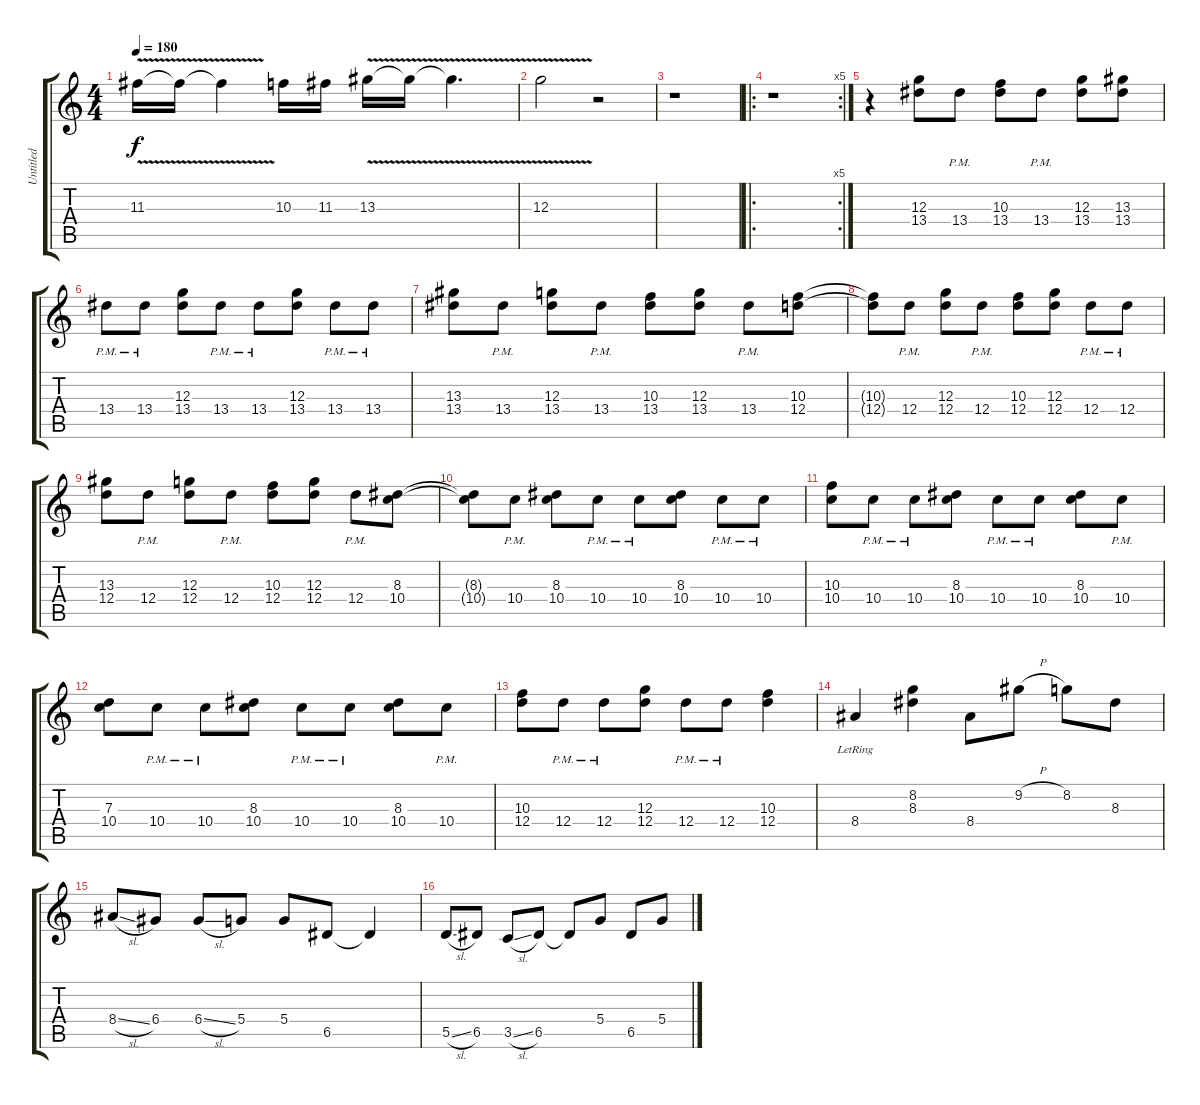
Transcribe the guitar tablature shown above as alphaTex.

\track ("Untitled" "Untitled") {instrument distortionguitar}
\staff {score tabs}
\tuning (E4 B3 G3 D3 A2 E2) {hide}
\ts (4 4)
\tempo 180
\clef g2
\ks c
11.3{v}.16{dy f} 11.3{v t}.16 11.3{v t}.4 10.3.16 11.3.16 13.3{v}.16 13.3{v t}.16 13.3{v t}.4{d} |
12.3{v}.2 r.2 |
r.1 |
\ro
\rc 5
r.1 |
r.4 (12.3 13.4).8 13.4{pm}.8 (10.3 13.4).8 13.4{pm}.8 (12.3 13.4).8 (13.3 13.4).8 |
13.4{pm}.8 13.4{pm}.8 (12.3 13.4).8 13.4{pm}.8 13.4{pm}.8 (12.3 13.4).8 13.4{pm}.8 13.4{pm}.8 |
(13.3 13.4).8 13.4{pm}.8 (12.3 13.4).8 13.4{pm}.8 (10.3 13.4).8 (12.3 13.4).8 13.4{pm}.8 (10.3 12.4).8 |
(10.3{t} 12.4{t}).8 12.4{pm}.8 (12.3 12.4).8 12.4{pm}.8 (10.3 12.4).8 (12.3 12.4).8 12.4{pm}.8 12.4{pm}.8 |
(13.3 12.4).8 12.4{pm}.8 (12.3 12.4).8 12.4{pm}.8 (10.3 12.4).8 (12.3 12.4).8 12.4{pm}.8 (8.3 10.4).8 |
(8.3{t} 10.4{t}).8 10.4{pm}.8 (8.3 10.4).8 10.4{pm}.8 10.4{pm}.8 (8.3 10.4).8 10.4{pm}.8 10.4{pm}.8 |
(10.3 10.4).8 10.4{pm}.8 10.4{pm}.8 (8.3 10.4).8 10.4{pm}.8 10.4{pm}.8 (8.3 10.4).8 10.4{pm}.8 |
(7.3 10.4).8 10.4{pm}.8 10.4{pm}.8 (8.3 10.4).8 10.4{pm}.8 10.4{pm}.8 (8.3 10.4).8 10.4{pm}.8 |
(10.3 12.4).8 12.4{pm}.8 12.4{pm}.8 (12.3 12.4).8 12.4{pm}.8 12.4{pm}.8 (10.3 12.4).4 |
8.4{lr}.4 (8.2 8.3).4 8.4.8 9.2{h}.8 8.2.8 8.3.8 |
8.4{sl}.8 6.4.8 6.4{sl}.8 5.4.8 5.4.8 6.5.8 6.5{t}.4 |
5.5{sl}.8 6.5.8 3.5{sl}.8 6.5.8 6.5{t}.8 5.4.8 6.5.8 5.4.8
